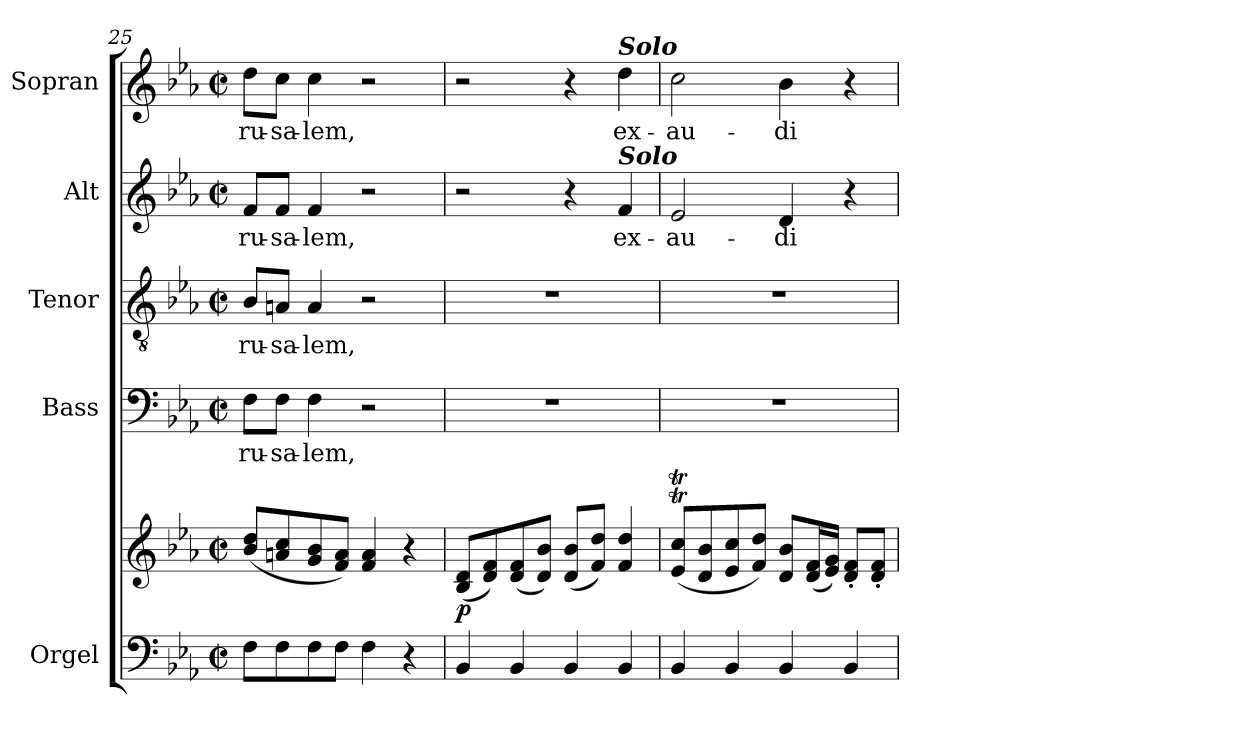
**kern	**kern	**dynam	**kern	**text	**kern	**text	**kern	**text	**kern	**text
*part5	*part5	*part5	*part4	*part4	*part3	*part3	*part2	*part2	*part1	*part1
*staff6	*staff5	*staff5/6	*staff4	*staff4	*staff3	*staff3	*staff2	*staff2	*staff1	*staff1
*I"Orgel	*	*	*I"Bass	*	*I"Tenor	*	*I"Alt	*	*I"Sopran	*
*I'Org.	*	*	*I'B.	*	*I'T.	*	*I'A.	*	*I'S.	*
*clefF4	*clefG2	*	*clefF4	*	*clefGv2	*	*clefG2	*	*clefG2	*
*k[b-e-a-]	*k[b-e-a-]	*	*k[b-e-a-]	*	*k[b-e-a-]	*	*k[b-e-a-]	*	*k[b-e-a-]	*
*E-:	*E-:	*	*E-:	*	*E-:	*	*E-:	*	*E-:	*
*M2/2	*M2/2	*	*M2/2	*	*M2/2	*	*M2/2	*	*M2/2	*
*met(c|)	*met(c|)	*	*met(c|)	*	*met(c|)	*	*met(c|)	*	*met(c|)	*
=25	=25	=25	=25	=25	=25	=25	=25	=25	=25	=25
!	!	!	!	!LO:LY:b	!	!LO:LY:b	!	!LO:LY:b	!	!LO:LY:b
8F\L	(<8b-/ 8dd/L	.	8F\L	-ru-	8B-/L	-ru-	8f/L	-ru-	8dd\L	-ru-
!	!	!	!	!LO:LY:b	!	!LO:LY:b	!	!LO:LY:b	!	!LO:LY:b
8F\	8an/ 8cc/	.	8F\J	-sa-	8An/J	-sa-	8f/J	-sa-	8cc\J	-sa-
!	!	!	!	!LO:LY:b	!	!LO:LY:b	!	!LO:LY:b	!	!LO:LY:b
8F\	8g/ 8b-/	.	4F\	-lem,	4A/	-lem,	4f/	-lem,	4cc\	-lem,
8F\J	8f/ 8a/J)	.	.	.	.	.	.	.	.	.
4F\	4f/ 4a/	.	2r	.	2r	.	2r	.	2r	.
4r	4r	.	.	.	.	.	.	.	.	.
!!LO:PB:g=z
=26	=26	=26	=26	=26	=26	=26	=26	=26	=26	=26
!	!	!LO:DY:b	!	!	!	!	!	!	!	!
4BB-/	(<8B-/ 8d/L	p	1r	.	1r	.	2r	.	2r	.
.	8d/ 8f/)	.	.	.	.	.	.	.	.	.
4BB-/	(<8d/ 8f/	.	.	.	.	.	.	.	.	.
.	8d/ 8b-/J)	.	.	.	.	.	.	.	.	.
4BB-/	(<8d/ 8b-/L	.	.	.	.	.	4r	.	4r	.
.	8f/ 8dd/J)	.	.	.	.	.	.	.	.	.
!	!	!	!	!	!	!	!	!	!LO:TX:a:Bi:t=Solo	!
!	!	!	!	!	!	!	!LO:TX:a:Bi:t=Solo	!	!	!
!	!	!	!	!	!	!	!	!LO:LY:b	!	!LO:LY:b
4BB-/	4f/ 4dd/	.	.	.	.	.	4f/	ex-	4dd\	ex-
=27	=27	=27	=27	=27	=27	=27	=27	=27	=27	=27
!	!	!	!	!	!	!	!	!LO:LY:b	!	!LO:LY:b
4BB-/	(<8e-/T 8cc/TL	.	1r	.	1r	.	2e-/	-au-	2cc\	-au-
.	8d/ 8b-/	.	.	.	.	.	.	.	.	.
4BB-/	8e-/ 8cc/	.	.	.	.	.	.	.	.	.
.	8f/ 8dd/J)	.	.	.	.	.	.	.	.	.
!	!	!	!	!	!	!	!	!LO:LY:b	!	!LO:LY:b
4BB-/	8d/ 8b-/L	.	.	.	.	.	4d/	-di	4b-\	-di
.	(<16d/ 16f/L	.	.	.	.	.	.	.	.	.
.	16e-/ 16g/JJ)	.	.	.	.	.	.	.	.	.
4BB-/	8d/'< 8f/'<L	.	.	.	.	.	4r	.	4r	.
.	8d/'< 8f/'<J	.	.	.	.	.	.	.	.	.
=	=	=	=	=	=	=	=	=	=	=
*-	*-	*-	*-	*-	*-	*-	*-	*-	*-	*-
